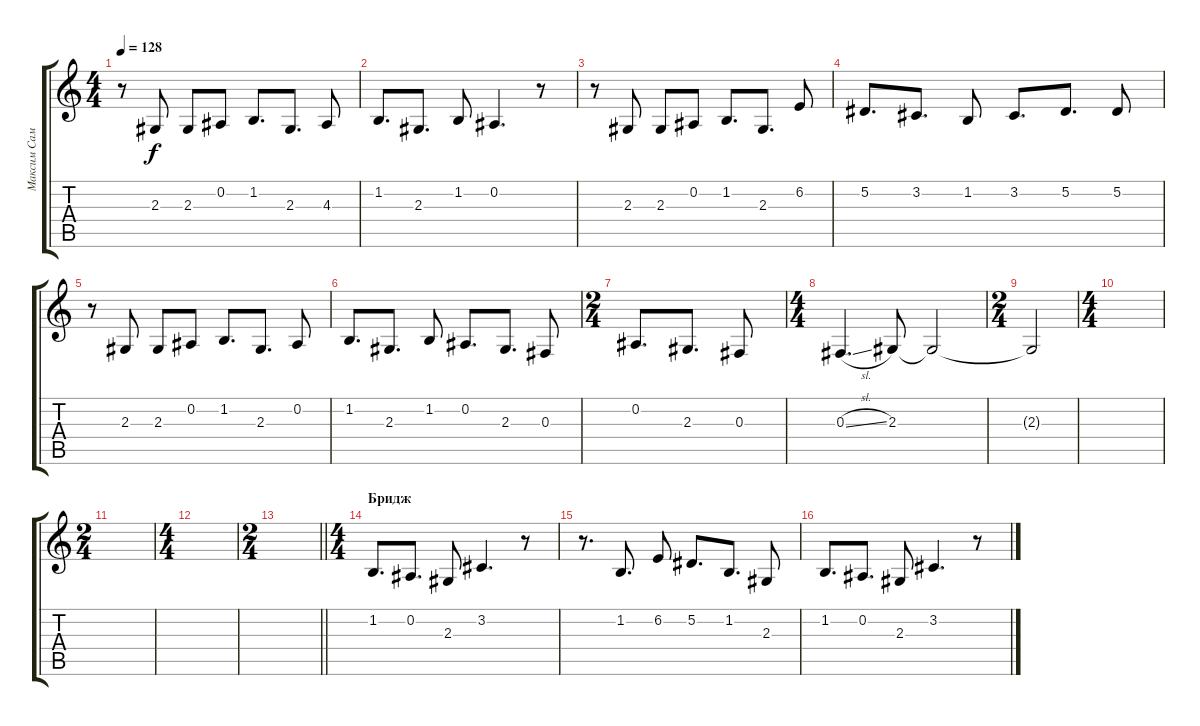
\track ("Максим Самосват" "Максим Сам") {instrument tenorsax}
\staff {score tabs}
\tuning (Eb4 Bb3 Gb3 Db3 Ab2 Eb2) {hide}
\ts (4 4)
\tempo 128
\clef g2
\ks c
r.8{dy f} 2.3.8 2.3.8 0.2.8 1.2.8{d} 2.3.8{d} 4.3.8 |
1.2.8{d} 2.3.8{d} 1.2.8 0.2.4{d} r.8 |
r.8 2.3.8 2.3.8 0.2.8 1.2.8{d} 2.3.8{d} 6.2.8 |
5.2.8{d} 3.2.8{d} 1.2.8 3.2.8{d} 5.2.8{d} 5.2.8 |
r.8 2.3.8 2.3.8 0.2.8 1.2.8{d} 2.3.8{d} 0.2.8 |
1.2.8{d} 2.3.8{d} 1.2.8 0.2.8{d} 2.3.8{d} 0.3.8 |
\ts (2 4)
0.2.8{d} 2.3.8{d} 0.3.8 |
\ts (4 4)
0.3{sl}.4{d} 2.3.8 2.3{t}.2 |
\ts (2 4)
2.3{t}.2 |
\ts (4 4)
|
\ts (2 4)
|
\ts (4 4)
|
\ts (2 4)
\barLineRight lightlight
|
\ts (4 4)
\section ("" "Бридж")
1.2.8{d} 0.2.8{d} 2.3.8 3.2.4{d} r.8 |
r.8{d} 1.2.8{d} 6.2.8 5.2.8{d} 1.2.8{d} 2.3.8 |
1.2.8{d} 0.2.8{d} 2.3.8 3.2.4{d} r.8
